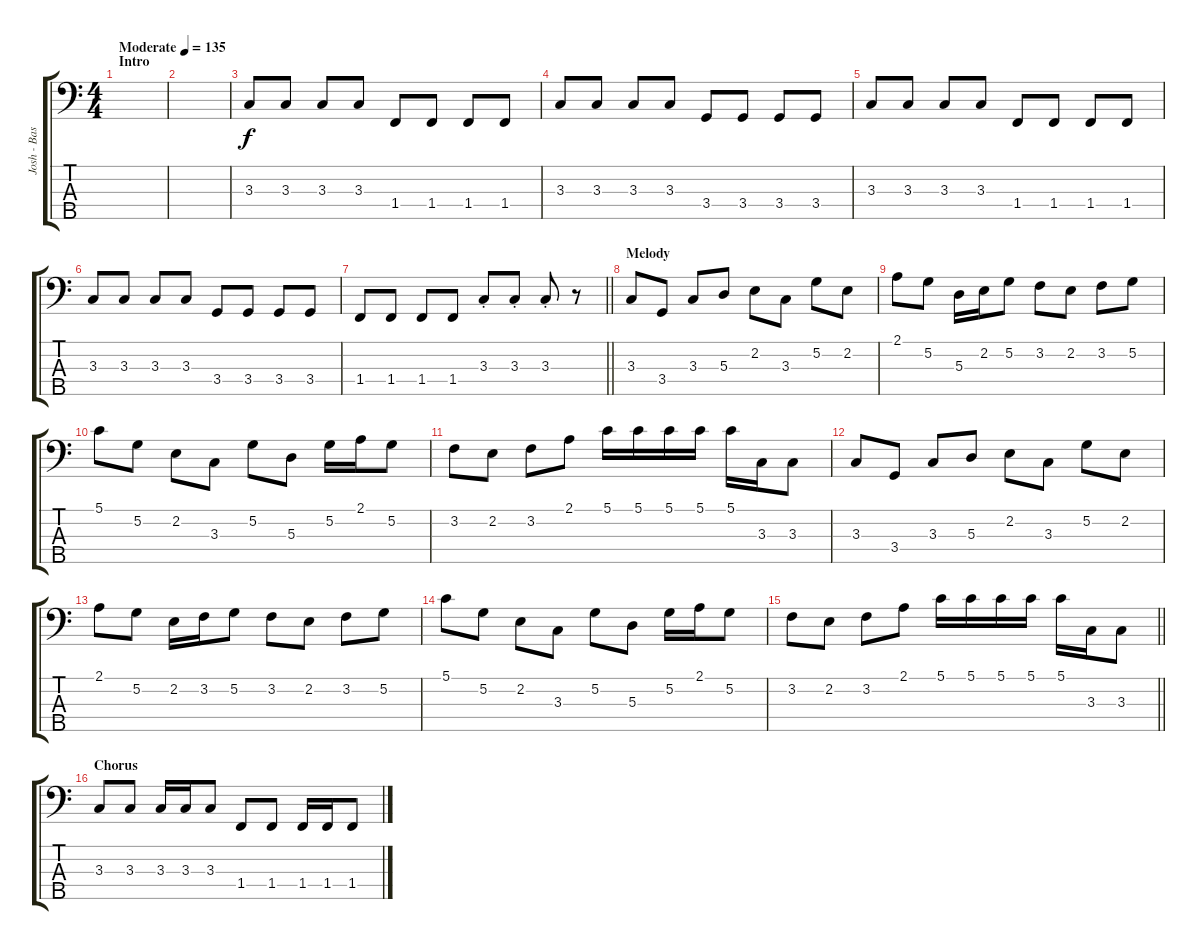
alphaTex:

\track ("Josh - Bass" "Josh - Bas") {instrument electricbassfinger}
\staff {score tabs}
\tuning (G2 D2 A1 E1 B0) {hide}
\ts (4 4)
\section ("" "Intro")
\tempo (135 "Moderate")
\clef f4
\ks c
|
|
3.3.8 3.3.8 3.3.8 3.3.8 1.4.8 1.4.8 1.4.8 1.4.8 |
3.3.8 3.3.8 3.3.8 3.3.8 3.4.8 3.4.8 3.4.8 3.4.8 |
3.3.8 3.3.8 3.3.8 3.3.8 1.4.8 1.4.8 1.4.8 1.4.8 |
3.3.8 3.3.8 3.3.8 3.3.8 3.4.8 3.4.8 3.4.8 3.4.8 |
\barLineRight lightlight
1.4.8 1.4.8 1.4.8 1.4.8 3.3{st}.8 3.3{st}.8 3.3{st}.8 r.8 |
\section ("" "Melody")
3.3.8 3.4.8 3.3.8 5.3.8 2.2.8 3.3.8 5.2.8 2.2.8 |
2.1.8 5.2.8 5.3.16 2.2.16 5.2.8 3.2.8 2.2.8 3.2.8 5.2.8 |
5.1.8 5.2.8 2.2.8 3.3.8 5.2.8 5.3.8 5.2.16 2.1.16 5.2.8 |
3.2.8 2.2.8 3.2.8 2.1.8 5.1.16 5.1.16 5.1.16 5.1.16 5.1.16 3.3.16 3.3.8 |
3.3.8 3.4.8 3.3.8 5.3.8 2.2.8 3.3.8 5.2.8 2.2.8 |
2.1.8 5.2.8 2.2.16 3.2.16 5.2.8 3.2.8 2.2.8 3.2.8 5.2.8 |
5.1.8 5.2.8 2.2.8 3.3.8 5.2.8 5.3.8 5.2.16 2.1.16 5.2.8 |
\barLineRight lightlight
3.2.8 2.2.8 3.2.8 2.1.8 5.1.16 5.1.16 5.1.16 5.1.16 5.1.16 3.3.16 3.3.8 |
\section ("" "Chorus")
3.3.8 3.3.8 3.3.16 3.3.16 3.3.8 1.4.8 1.4.8 1.4.16 1.4.16 1.4.8
